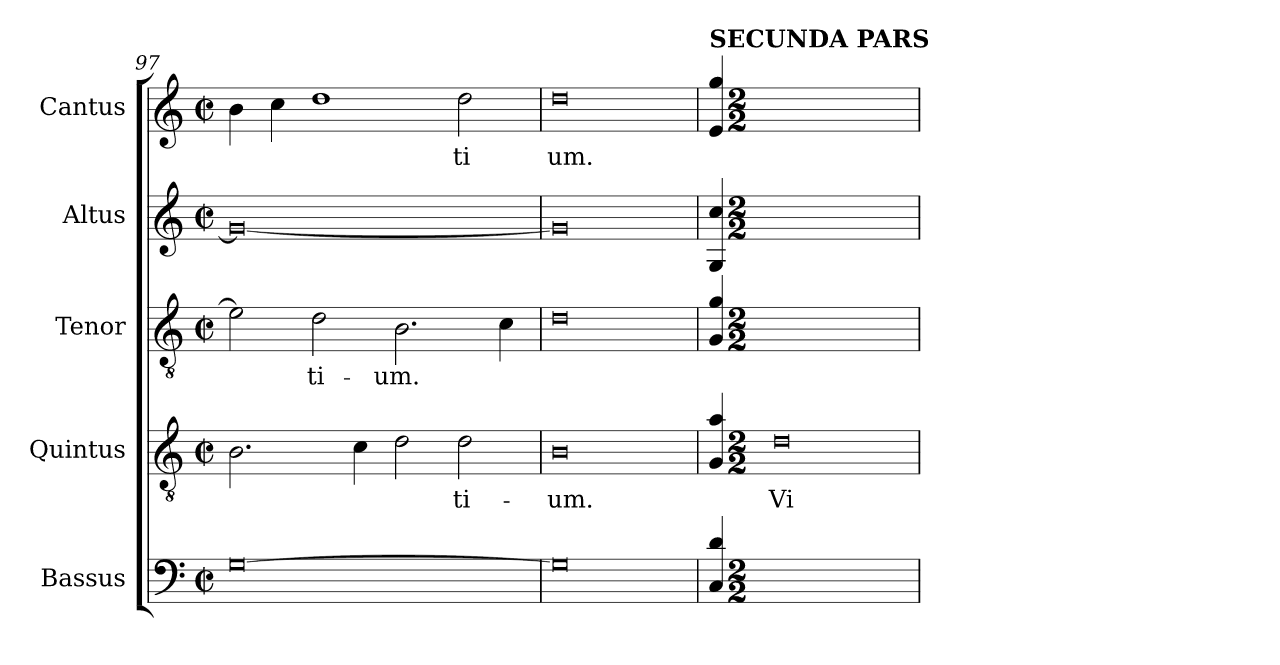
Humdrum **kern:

**kern	**kern	**text	**kern	**text	**kern	**kern	**text
*part5	*part4	*part4	*part3	*part3	*part2	*part1	*part1
*staff5	*staff4	*staff4	*staff3	*staff3	*staff2	*staff1	*staff1
*I"Bassus	*I"Quintus	*	*I"Tenor	*	*I"Altus	*I"Cantus	*
*clefF4	*clefGv2	*	*clefGv2	*	*clefG2	*clefG2	*
*M2/2	*M2/2	*	*M2/2	*	*M2/2	*M2/2	*
*met(c|)	*met(c|)	*	*met(c|)	*	*met(c|)	*met(c|)	*
=97	=97	=97	=97	=97	=97	=97	=97
[>0G	2.B\	.	2e\]	.	0g_<	4b\	.
.	.	.	.	.	.	4cc\	.
!	!	!	!	!LO:LY:b:cj	!	!	!
.	.	.	2d\	-ti-	.	1dd	.
.	4c\	.	.	.	.	.	.
!	!	!	!	!LO:LY:b	!	!	!
.	2d\	.	2.B\	-um.	.	.	.
!	!	!LO:LY:b:cj	!	!	!	!	!LO:LY:b:cj
.	2d\	-ti-	.	.	.	2dd\	ti
.	.	.	4c\	.	.	.	.
=98	=98	=98	=98	=98	=98	=98	=98
!	!	!LO:LY:b:cj	!	!	!	!	!LO:LY:b:cj
0G]	0B	-um.	0d	.	0g]	0dd	um.
!!LO:LB:g=z
=99	=99	=99!	=99	=99!	=99	=99!	=99!
!	!	!	!	!	!	!LO:TX:a:B:t=SECUNDA PARS	!
4d/ 4C/	4a/ 4G/	.	4g/ 4G/	.	4cc/ 4G/	4gg/ 4e/	.
*M2/2	*M2/2	*	*M2/2	*	*M2/2	*M2/2	*
*met(c|)	*met(c|)	*	*met(c|)	*	*met(c|)	*met(c|)	*
!	!	!LO:LY:b:cj	!	!	!	!	!
0ryy	0d	Vi	0ryy	.	0ryy	0ryy	.
=	=	=	=	=	=	=	=
*-	*-	*-	*-	*-	*-	*-	*-
